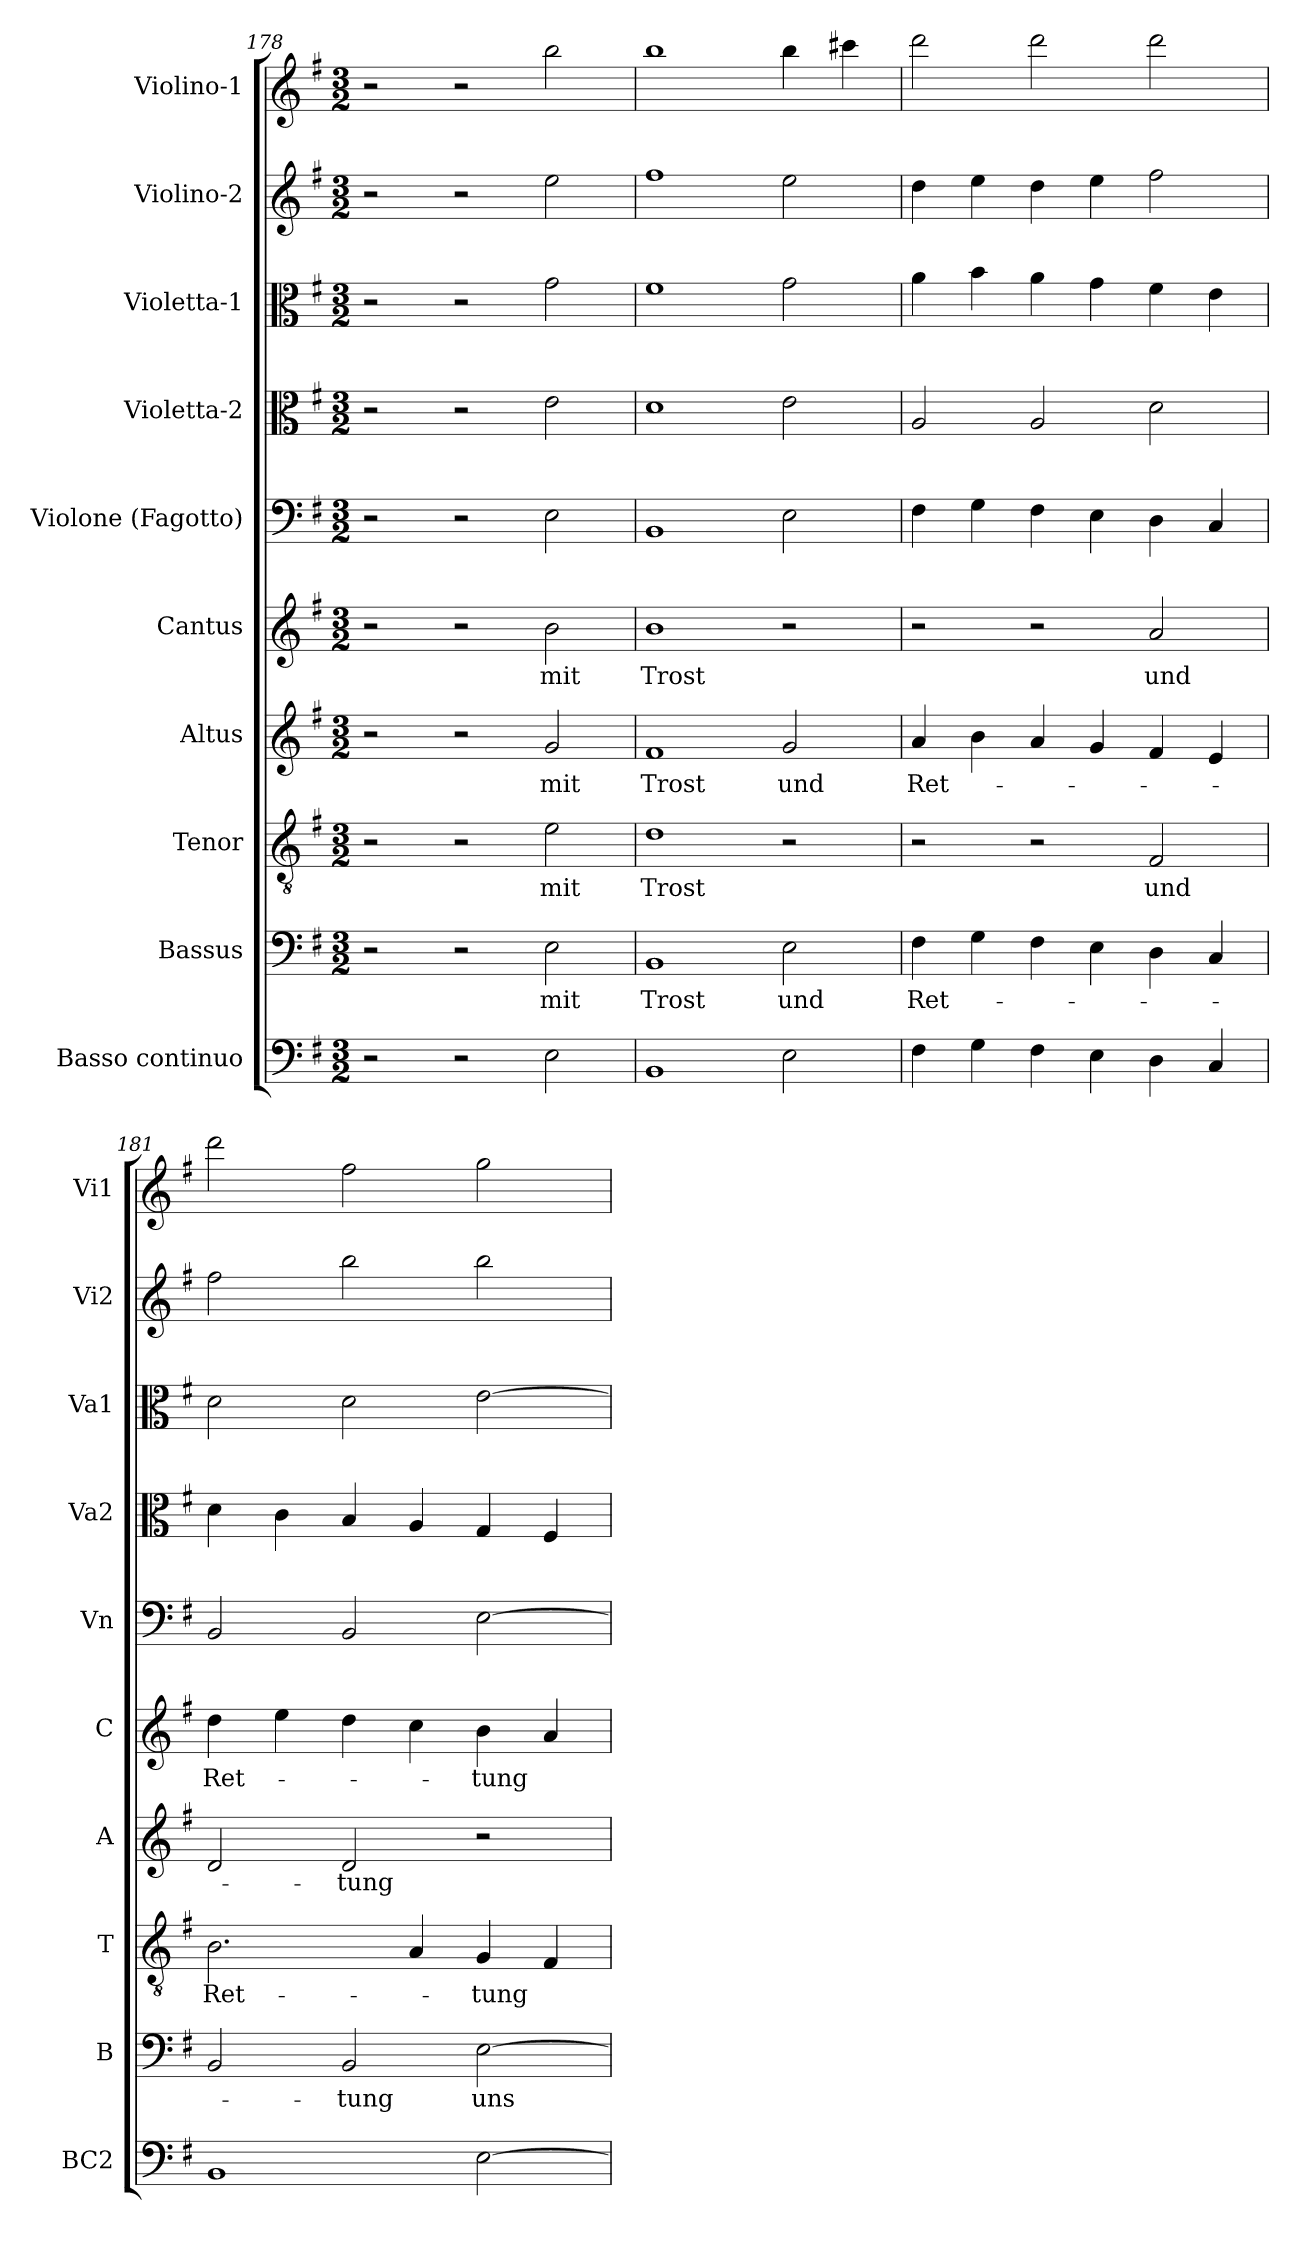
**kern	**kern	**text	**kern	**text	**kern	**text	**kern	**text	**kern	**kern	**kern	**kern	**kern
*part10	*part9	*part9	*part8	*part8	*part7	*part7	*part6	*part6	*part5	*part4	*part3	*part2	*part1
*staff10	*staff9	*staff9	*staff8	*staff8	*staff7	*staff7	*staff6	*staff6	*staff5	*staff4	*staff3	*staff2	*staff1
*I"Basso continuo	*I"Bassus	*	*I"Tenor	*	*I"Altus	*	*I"Cantus	*	*I"Violone (Fagotto)	*I"Violetta-2	*I"Violetta-1	*I"Violino-2	*I"Violino-1
*I'BC2	*I'B	*	*I'T	*	*I'A	*	*I'C	*	*I'Vn	*I'Va2	*I'Va1	*I'Vi2	*I'Vi1
*clefF4	*clefF4	*	*clefGv2	*	*clefG2	*	*clefG2	*	*clefF4	*clefC3	*clefC3	*clefG2	*clefG2
*k[f#]	*k[f#]	*	*k[f#]	*	*k[f#]	*	*k[f#]	*	*k[f#]	*k[f#]	*k[f#]	*k[f#]	*k[f#]
*G:	*G:	*	*G:	*	*G:	*	*G:	*	*G:	*G:	*G:	*G:	*G:
*M3/2	*M3/2	*	*M3/2	*	*M3/2	*	*M3/2	*	*M3/2	*M3/2	*M3/2	*M3/2	*M3/2
=178	=178	=178	=178	=178	=178	=178	=178	=178	=178	=178	=178	=178	=178
2r	2r	.	2r	.	2r	.	2r	.	2r	2r	2r	2r	2r
2r	2r	.	2r	.	2r	.	2r	.	2r	2r	2r	2r	2r
!	!	!LO:LY:b	!	!	!	!	!	!	!	!	!	!	!
!	!	!	!	!LO:LY:b	!	!	!	!	!	!	!	!	!
!	!	!	!	!	!	!LO:LY:b	!	!	!	!	!	!	!
!	!	!	!	!	!	!	!	!LO:LY:b	!	!	!	!	!
2E\	2E\	mit	2e\	mit	2g/	mit	2b\	mit	2E\	2e\	2g\	2ee\	2bb\
=179	=179	=179	=179	=179	=179	=179	=179	=179	=179	=179	=179	=179	=179
!	!	!LO:LY:b	!	!	!	!	!	!	!	!	!	!	!
!	!	!	!	!LO:LY:b	!	!	!	!	!	!	!	!	!
!	!	!	!	!	!	!LO:LY:b	!	!	!	!	!	!	!
!	!	!	!	!	!	!	!	!LO:LY:b	!	!	!	!	!
1BB	1BB	Trost	1d	Trost	1f#	Trost	1b	Trost	1BB	1d	1f#	1ff#	1bb
!	!	!LO:LY:b	!	!	!	!	!	!	!	!	!	!	!
!	!	!	!	!	!	!LO:LY:b	!	!	!	!	!	!	!
2E\	2E\	und	2r	.	2g/	und	2r	.	2E\	2e\	2g\	2ee\	4bb\
.	.	.	.	.	.	.	.	.	.	.	.	.	4ccc#X\
=180	=180	=180	=180	=180	=180	=180	=180	=180	=180	=180	=180	=180	=180
!	!	!LO:LY:b	!	!	!	!	!	!	!	!	!	!	!
!	!	!	!	!	!	!LO:LY:b	!	!	!	!	!	!	!
4F#\	4F#\	Ret-	2r	.	4a/	Ret-	2r	.	4F#\	2A/	4a\	4dd\	2ddd\
4G\	4G\	.	.	.	4b\	.	.	.	4G\	.	4b\	4ee\	.
4F#\	4F#\	.	2r	.	4a/	.	2r	.	4F#\	2A/	4a\	4dd\	2ddd\
4E\	4E\	.	.	.	4g/	.	.	.	4E\	.	4g\	4ee\	.
!	!	!	!	!LO:LY:b	!	!	!	!	!	!	!	!	!
!	!	!	!	!	!	!	!	!LO:LY:b	!	!	!	!	!
4D\	4D\	.	2F#/	und	4f#/	.	2a/	und	4D\	2d\	4f#\	2ff#\	2ddd\
4C/	4C/	.	.	.	4e/	.	.	.	4C/	.	4e\	.	.
=181	=181	=181	=181	=181	=181	=181	=181	=181	=181	=181	=181	=181	=181
!	!	!	!	!LO:LY:b	!	!	!	!	!	!	!	!	!
!	!	!	!	!	!	!	!	!LO:LY:b	!	!	!	!	!
1BB	2BB/	.	2.B\	Ret-	2d/	.	4dd\	Ret-	2BB/	4d\	2d\	2ff#\	2ddd\
.	.	.	.	.	.	.	4ee\	.	.	4c\	.	.	.
!	!	!LO:LY:b	!	!	!	!	!	!	!	!	!	!	!
!	!	!	!	!	!	!LO:LY:b	!	!	!	!	!	!	!
.	2BB/	-tung	.	.	2d/	-tung	4dd\	.	2BB/	4B/	2d\	2bb\	2ff#\
.	.	.	4A/	.	.	.	4cc\	.	.	4A/	.	.	.
!	!	!LO:LY:b	!	!	!	!	!	!	!	!	!	!	!
!	!	!	!	!LO:LY:b	!	!	!	!	!	!	!	!	!
!	!	!	!	!	!	!	!	!LO:LY:b	!	!	!	!	!
[>2E\	[>2E\	uns	4G/	-tung	2r	.	4b\	-tung	[>2E\	4G/	[>2e\	2bb\	2gg\
.	.	.	4F#/	.	.	.	4a/	.	.	4F#/	.	.	.
=	=	=	=	=	=	=	=	=	=	=	=	=	=
*-	*-	*-	*-	*-	*-	*-	*-	*-	*-	*-	*-	*-	*-
